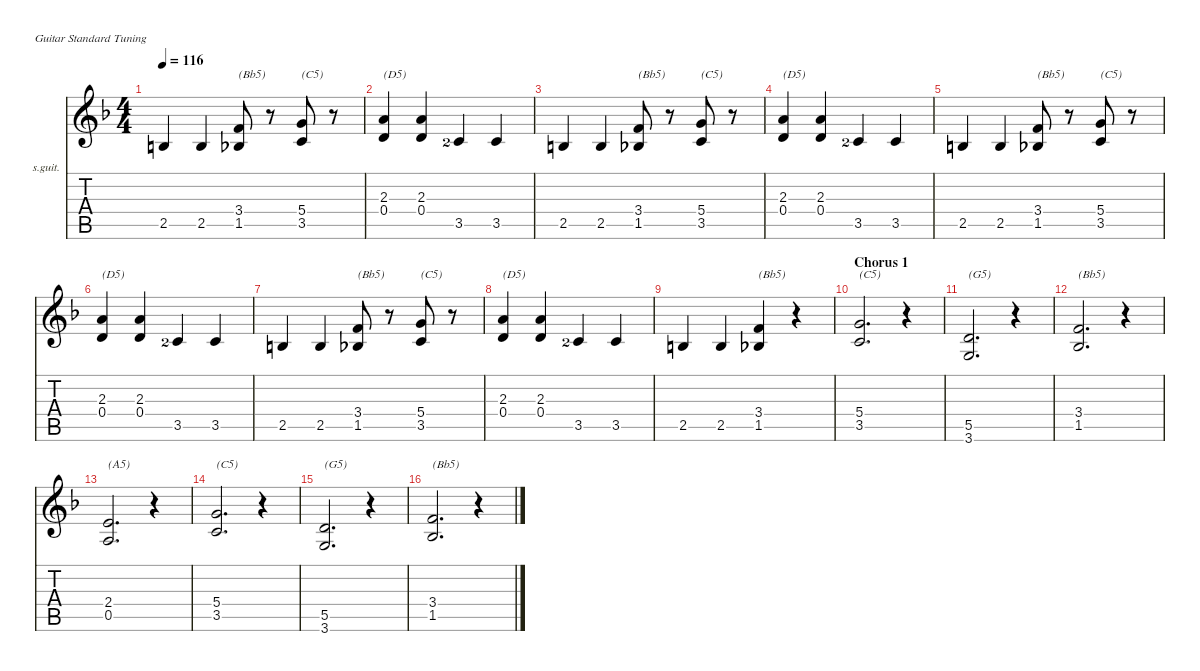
\defaultSystemsLayout 4
\hideDynamics
\bracketExtendMode nobrackets
\firstSystemTrackNameOrientation horizontal
\otherSystemsTrackNameOrientation horizontal
\track ("basic riff 04" "s.guit.") {instrument acousticguitarsteel}
\staff {score tabs}
\tuning (E4 B3 G3 D3 A2 E2)
\ts (4 4)
\tempo 116
\clef g2
\ks dminor
2.5{acc forcenatural}.4{dy mf beam Up} 2.5{acc forcenatural}.4{beam Up} (1.5{acc b} 3.4{acc forcenatural}).8{txt "(Bb5)" beam Up} r.8{beam Up} (3.5{acc forcenatural} 5.4{acc forcenatural}).8{txt "(C5)" beam Up} r.8{beam Up} |
(0.4{acc forcenatural} 2.3{acc forcenatural}).4{txt "(D5)" beam Up} (0.4{acc forcenatural} 2.3{acc forcenatural}).4{beam Up} 3.5{lf 3 acc forcenatural}.4{beam Up} 3.5{acc forcenatural}.4{beam Up} |
2.5{acc forcenatural}.4{beam Up} 2.5{acc forcenatural}.4{beam Up} (1.5{acc b} 3.4{acc forcenatural}).8{txt "(Bb5)" beam Up} r.8{beam Up} (3.5{acc forcenatural} 5.4{acc forcenatural}).8{txt "(C5)" beam Up} r.8{beam Up} |
(0.4{acc forcenatural} 2.3{acc forcenatural}).4{txt "(D5)" beam Up} (0.4{acc forcenatural} 2.3{acc forcenatural}).4{beam Up} 3.5{lf 3 acc forcenatural}.4{beam Up} 3.5{acc forcenatural}.4{beam Up} |
2.5{acc forcenatural}.4{beam Up} 2.5{acc forcenatural}.4{beam Up} (1.5{acc b} 3.4{acc forcenatural}).8{txt "(Bb5)" beam Up} r.8{beam Up} (3.5{acc forcenatural} 5.4{acc forcenatural}).8{txt "(C5)" beam Up} r.8{beam Up} |
(0.4{acc forcenatural} 2.3{acc forcenatural}).4{txt "(D5)" beam Up} (0.4{acc forcenatural} 2.3{acc forcenatural}).4{beam Up} 3.5{lf 3 acc forcenatural}.4{beam Up} 3.5{acc forcenatural}.4{beam Up} |
2.5{acc forcenatural}.4{beam Up} 2.5{acc forcenatural}.4{beam Up} (1.5{acc b} 3.4{acc forcenatural}).8{txt "(Bb5)" beam Up} r.8{beam Up} (3.5{acc forcenatural} 5.4{acc forcenatural}).8{txt "(C5)" beam Up} r.8{beam Up} |
(0.4{acc forcenatural} 2.3{acc forcenatural}).4{txt "(D5)" beam Up} (0.4{acc forcenatural} 2.3{acc forcenatural}).4{beam Up} 3.5{lf 3 acc forcenatural}.4{beam Up} 3.5{acc forcenatural}.4{beam Up} |
2.5{acc forcenatural}.4{beam Up} 2.5{acc forcenatural}.4{beam Up} (1.5{acc b} 3.4{acc forcenatural}).4{txt "(Bb5)" beam Up} r.4{beam Up} |
\section ("" "Chorus 1")
(3.5{acc forcenatural} 5.4{acc forcenatural}).2{d txt "(C5)" beam Up} r.4{beam Up} |
(3.6{acc forcenatural} 5.5{acc forcenatural}).2{d txt "(G5)" beam Up} r.4{beam Up} |
(1.5{acc b} 3.4{acc forcenatural}).2{d txt "(Bb5)" beam Up} r.4{beam Up} |
(0.5{acc forcenatural} 2.4{acc forcenatural}).2{d txt "(A5)" beam Up} r.4{beam Up} |
(3.5{acc forcenatural} 5.4{acc forcenatural}).2{d txt "(C5)" beam Up} r.4{beam Up} |
(3.6{acc forcenatural} 5.5{acc forcenatural}).2{d txt "(G5)" beam Up} r.4{beam Up} |
(1.5{acc b} 3.4{acc forcenatural}).2{d txt "(Bb5)" beam Up} r.4{beam Up}
